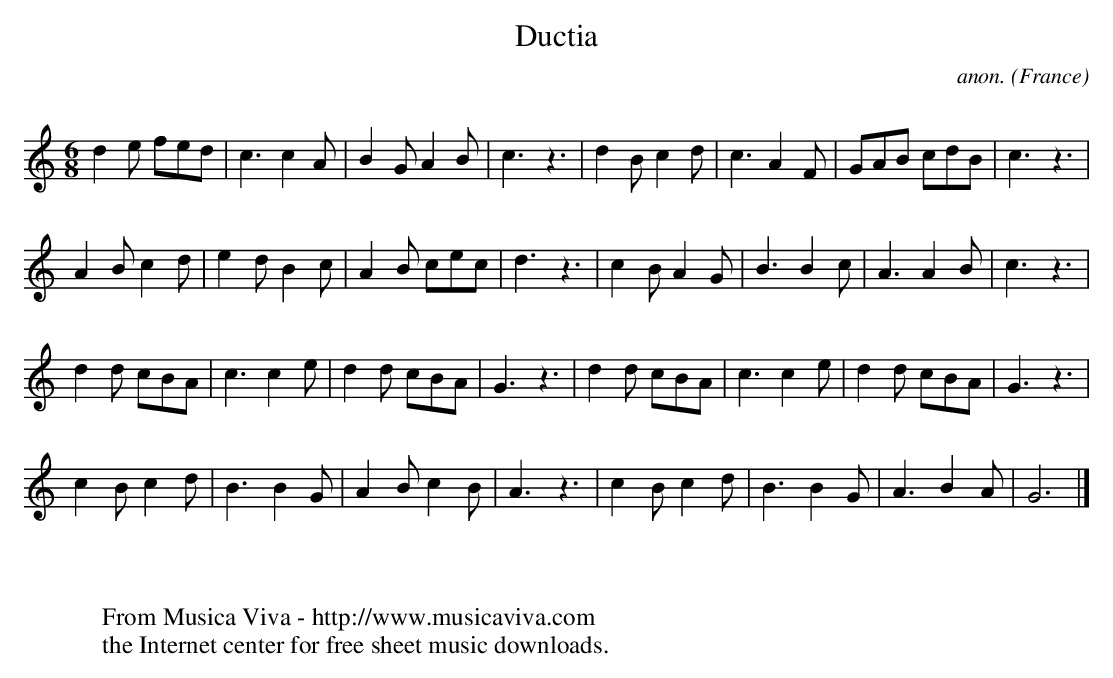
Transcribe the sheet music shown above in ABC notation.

X:1
T:Ductia
C:anon.
O:France
M:6/8
L:1/8
Q:Q:1/4=210
K:Gmix
d2e fed|c3 c2A|B2G A2B|c3z3|d2B c2d|c3 A2F|GAB cdB|c3z3|
A2B c2d|e2d B2c|A2B cec|d3z3|c2B A2G|B3B2c|A3 A2B|c3z3|
d2d cBA|c3 c2e|d2d cBA|G3z3|d2d cBA|c3 c2e|d2d cBA|G3z3|
c2B c2d|B3 B2G|A2B c2B|A3z3|c2B c2d|B3 B2G|A3 B2A|G6|]
W:
W:
W:  From Musica Viva - http://www.musicaviva.com
W:  the Internet center for free sheet music downloads.
